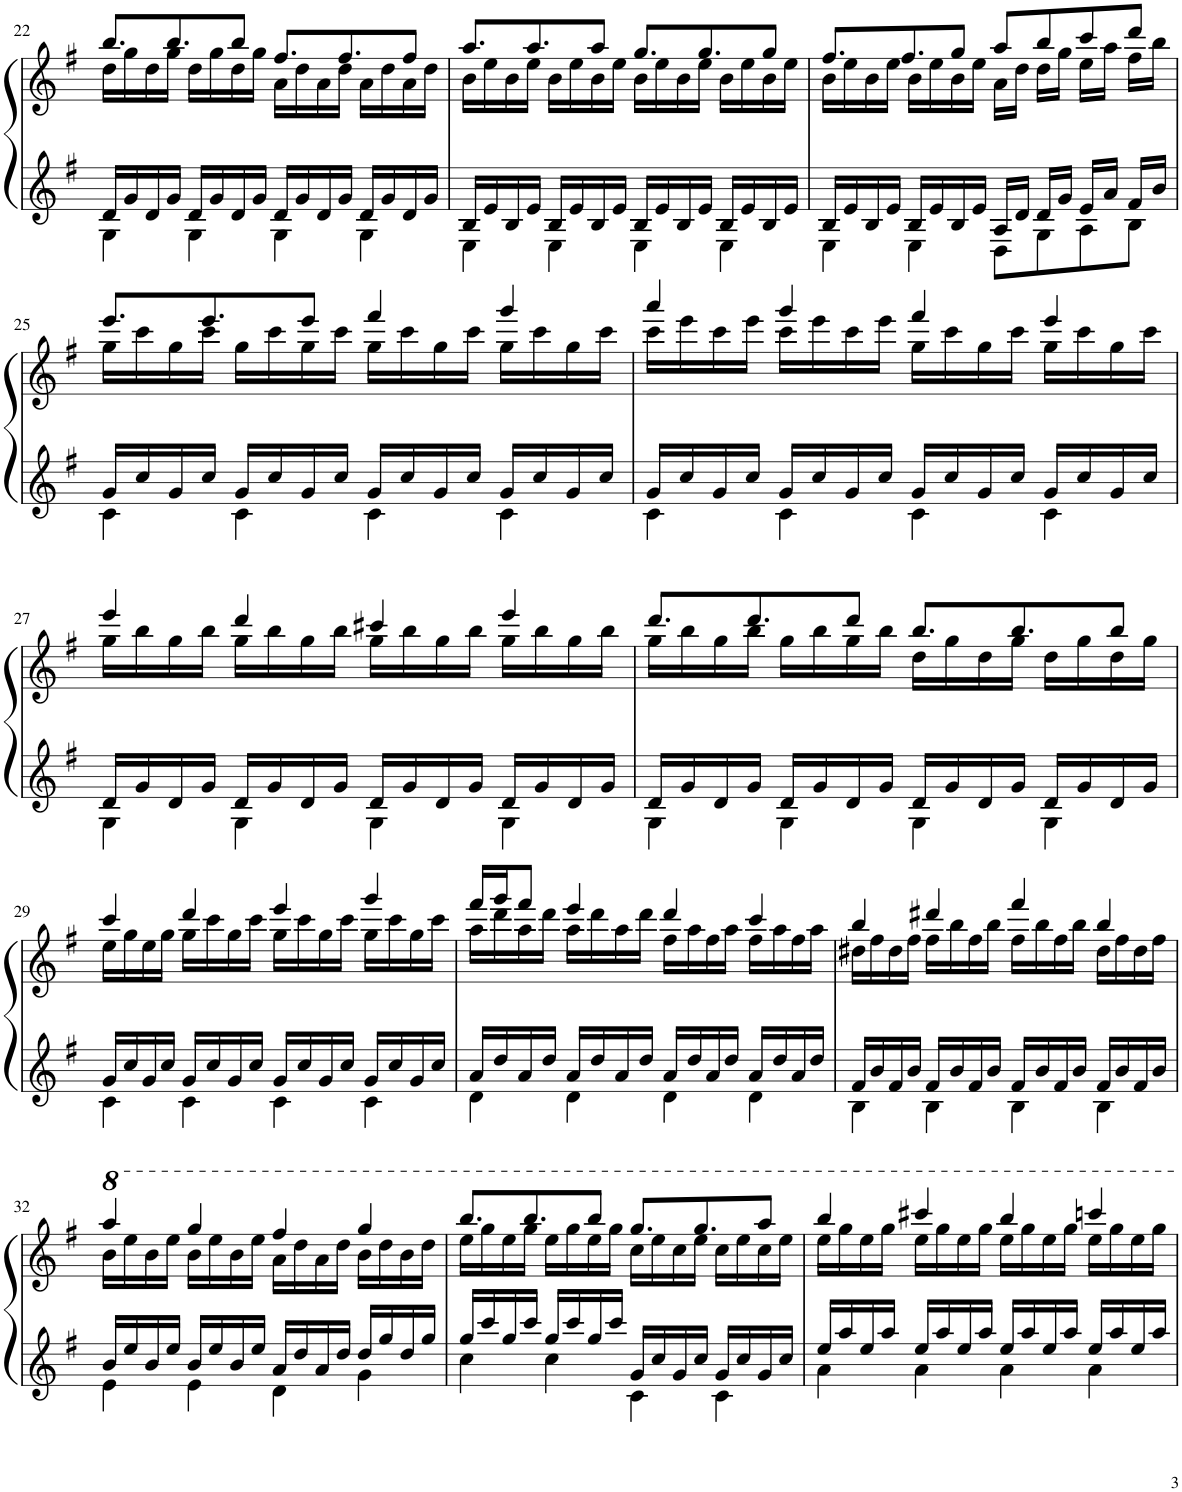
**kern	**kern
*part1	*part1
*staff2	*staff1
*I"Piano	*
*I'Pno.	*
!!LO:PB:g=z
*clefG2	*clefG2
*k[f#]	*k[f#]
*M4/4	*M4/4
=22	=22
*^	*^
16d/LL	4G\	8.bb/L	16dd\LL
16g/	.	.	16gg\
16d/	.	.	16dd\
16g/JJ	.	8.bb/	16gg\JJ
16d/LL	4G\	.	16dd\LL
16g/	.	.	16gg\
16d/	.	8bb/J	16dd\
16g/JJ	.	.	16gg\JJ
16d/LL	4G\	8.ff#/L	16a\LL
16g/	.	.	16dd\
16d/	.	.	16a\
16g/JJ	.	8.ff#/	16dd\JJ
16d/LL	4G\	.	16a\LL
16g/	.	.	16dd\
16d/	.	8ff#/J	16a\
16g/JJ	.	.	16dd\JJ
=23	=23	=23	=23
16B/LL	4E\	8.aa/L	16b\LL
16e/	.	.	16ee\
16B/	.	.	16b\
16e/JJ	.	8.aa/	16ee\JJ
16B/LL	4E\	.	16b\LL
16e/	.	.	16ee\
16B/	.	8aa/J	16b\
16e/JJ	.	.	16ee\JJ
16B/LL	4E\	8.gg/L	16b\LL
16e/	.	.	16ee\
16B/	.	.	16b\
16e/JJ	.	8.gg/	16ee\JJ
16B/LL	4E\	.	16b\LL
16e/	.	.	16ee\
16B/	.	8gg/J	16b\
16e/JJ	.	.	16ee\JJ
=24	=24	=24	=24
16B/LL	4E\	8.ff#/L	16b\LL
16e/	.	.	16ee\
16B/	.	.	16b\
16e/JJ	.	8.ff#/	16ee\JJ
16B/LL	4E\	.	16b\LL
16e/	.	.	16ee\
16B/	.	8gg/J	16b\
16e/JJ	.	.	16ee\JJ
16A/LL	8D\L	8aa/L	16a\LL
16d/JJ	.	.	16dd\JJ
16d/LL	8G\	8bb/	16dd\LL
16g/JJ	.	.	16gg\JJ
16e/LL	8A\	8ccc/	16ee\LL
16a/JJ	.	.	16aa\JJ
16f#/LL	8B\J	8ddd/J	16ff#\LL
16b/JJ	.	.	16bb\JJ
!!LO:LB:g=z	!!
=25	=25	=25	=25
16g/LL	4c\	8.eee/L	16gg\LL
16cc/	.	.	16ccc\
16g/	.	.	16gg\
16cc/JJ	.	8.eee/	16ccc\JJ
16g/LL	4c\	.	16gg\LL
16cc/	.	.	16ccc\
16g/	.	8eee/J	16gg\
16cc/JJ	.	.	16ccc\JJ
16g/LL	4c\	4fff#/	16gg\LL
16cc/	.	.	16ccc\
16g/	.	.	16gg\
16cc/JJ	.	.	16ccc\JJ
16g/LL	4c\	4ggg/	16gg\LL
16cc/	.	.	16ccc\
16g/	.	.	16gg\
16cc/JJ	.	.	16ccc\JJ
=26	=26	=26	=26
16g/LL	4c\	4aaa/	16ccc\LL
16cc/	.	.	16eee\
16g/	.	.	16ccc\
16cc/JJ	.	.	16eee\JJ
16g/LL	4c\	4ggg/	16ccc\LL
16cc/	.	.	16eee\
16g/	.	.	16ccc\
16cc/JJ	.	.	16eee\JJ
16g/LL	4c\	4fff#/	16gg\LL
16cc/	.	.	16ccc\
16g/	.	.	16gg\
16cc/JJ	.	.	16ccc\JJ
16g/LL	4c\	4eee/	16gg\LL
16cc/	.	.	16ccc\
16g/	.	.	16gg\
16cc/JJ	.	.	16ccc\JJ
!!LO:LB:g=z	!!
=27	=27	=27	=27
16d/LL	4G\	4eee/	16gg\LL
16g/	.	.	16bb\
16d/	.	.	16gg\
16g/JJ	.	.	16bb\JJ
16d/LL	4G\	4ddd/	16gg\LL
16g/	.	.	16bb\
16d/	.	.	16gg\
16g/JJ	.	.	16bb\JJ
16d/LL	4G\	4ccc#X/	16gg\LL
16g/	.	.	16bb\
16d/	.	.	16gg\
16g/JJ	.	.	16bb\JJ
16d/LL	4G\	4eee/	16gg\LL
16g/	.	.	16bb\
16d/	.	.	16gg\
16g/JJ	.	.	16bb\JJ
=28	=28	=28	=28
16d/LL	4G\	8.ddd/L	16gg\LL
16g/	.	.	16bb\
16d/	.	.	16gg\
16g/JJ	.	8.ddd/	16bb\JJ
16d/LL	4G\	.	16gg\LL
16g/	.	.	16bb\
16d/	.	8ddd/J	16gg\
16g/JJ	.	.	16bb\JJ
16d/LL	4G\	8.bb/L	16dd\LL
16g/	.	.	16gg\
16d/	.	.	16dd\
16g/JJ	.	8.bb/	16gg\JJ
16d/LL	4G\	.	16dd\LL
16g/	.	.	16gg\
16d/	.	8bb/J	16dd\
16g/JJ	.	.	16gg\JJ
!!LO:LB:g=z	!!
=29	=29	=29	=29
16g/LL	4c\	4ccc/	16ee\LL
16cc/	.	.	16gg\
16g/	.	.	16ee\
16cc/JJ	.	.	16gg\JJ
16g/LL	4c\	4ddd/	16gg\LL
16cc/	.	.	16ccc\
16g/	.	.	16gg\
16cc/JJ	.	.	16ccc\JJ
16g/LL	4c\	4eee/	16gg\LL
16cc/	.	.	16ccc\
16g/	.	.	16gg\
16cc/JJ	.	.	16ccc\JJ
16g/LL	4c\	4ggg/	16gg\LL
16cc/	.	.	16ccc\
16g/	.	.	16gg\
16cc/JJ	.	.	16ccc\JJ
=30	=30	=30	=30
16a/LL	4d\	16fff#/LL	16aa\LL
16dd/	.	16ggg/J	16ddd\
16a/	.	8fff#/J	16aa\
16dd/JJ	.	.	16ddd\JJ
16a/LL	4d\	4eee/	16aa\LL
16dd/	.	.	16ddd\
16a/	.	.	16aa\
16dd/JJ	.	.	16ddd\JJ
16a/LL	4d\	4ddd/	16ff#\LL
16dd/	.	.	16aa\
16a/	.	.	16ff#\
16dd/JJ	.	.	16aa\JJ
16a/LL	4d\	4ccc/	16ff#\LL
16dd/	.	.	16aa\
16a/	.	.	16ff#\
16dd/JJ	.	.	16aa\JJ
=31	=31	=31	=31
16f#/LL	4B\	4bb/	16dd#X\LL
16b/	.	.	16ff#\
16f#/	.	.	16dd#\
16b/JJ	.	.	16ff#\JJ
16f#/LL	4B\	4ddd#X/	16ff#\LL
16b/	.	.	16bb\
16f#/	.	.	16ff#\
16b/JJ	.	.	16bb\JJ
16f#/LL	4B\	4fff#/	16ff#\LL
16b/	.	.	16bb\
16f#/	.	.	16ff#\
16b/JJ	.	.	16bb\JJ
16f#/LL	4B\	4bb/	16dd#\LL
16b/	.	.	16ff#\
16f#/	.	.	16dd#\
16b/JJ	.	.	16ff#\JJ
!!LO:LB:g=z	!!
=32	=32	=32	=32
16b/LL	4e\	4aaa/	16bb\LL
16ee/	.	.	16eee\
16b/	.	.	16bb\
16ee/JJ	.	.	16eee\JJ
16b/LL	4e\	4ggg/	16bb\LL
16ee/	.	.	16eee\
16b/	.	.	16bb\
16ee/JJ	.	.	16eee\JJ
16a/LL	4d\	4fff#/	16aa\LL
16dd/	.	.	16ddd\
16a/	.	.	16aa\
16dd/JJ	.	.	16ddd\JJ
16dd/LL	4g\	4ggg/	16bb\LL
16gg/	.	.	16ddd\
16dd/	.	.	16bb\
16gg/JJ	.	.	16ddd\JJ
=33	=33	=33	=33
16gg/LL	4cc\	8.bbb/L	16eee\LL
16ccc/	.	.	16ggg\
16gg/	.	.	16eee\
16ccc/JJ	.	8.bbb/	16ggg\JJ
16gg/LL	4cc\	.	16eee\LL
16ccc/	.	.	16ggg\
16gg/	.	8bbb/J	16eee\
16ccc/JJ	.	.	16ggg\JJ
16g/LL	4c\	8.ggg/L	16ccc\LL
16cc/	.	.	16eee\
16g/	.	.	16ccc\
16cc/JJ	.	8.ggg/	16eee\JJ
16g/LL	4c\	.	16ccc\LL
16cc/	.	.	16eee\
16g/	.	8aaa/J	16ccc\
16cc/JJ	.	.	16eee\JJ
=34	=34	=34	=34
16ee/LL	4a\	4bbb/	16eee\LL
16aa/	.	.	16ggg\
16ee/	.	.	16eee\
16aa/JJ	.	.	16ggg\JJ
16ee/LL	4a\	4cccc#X/	16eee\LL
16aa/	.	.	16ggg\
16ee/	.	.	16eee\
16aa/JJ	.	.	16ggg\JJ
16ee/LL	4a\	4bbb/	16eee\LL
16aa/	.	.	16ggg\
16ee/	.	.	16eee\
16aa/JJ	.	.	16ggg\JJ
16ee/LL	4a\	4ccccn/	16eee\LL
16aa/	.	.	16ggg\
16ee/	.	.	16eee\
16aa/JJ	.	.	16ggg\JJ
*v	*v	*	*
*	*v	*v
=	=
*-	*-
